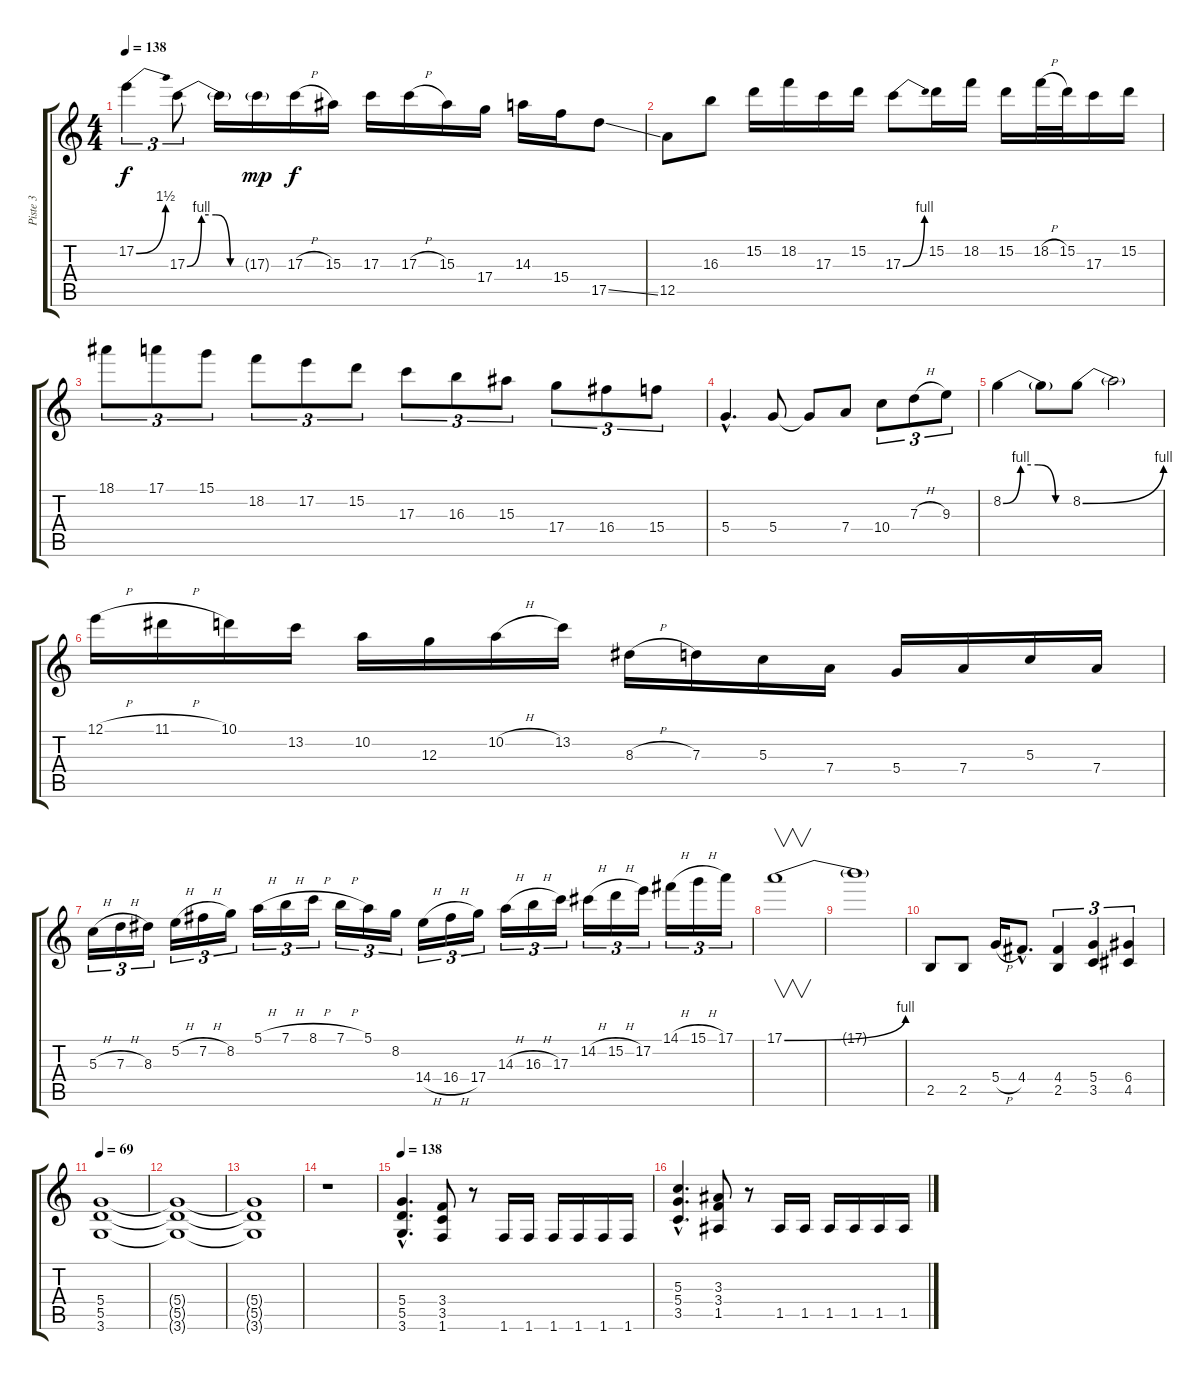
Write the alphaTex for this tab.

\track ("Piste 3" "Piste 3") {instrument distortionguitar}
\staff {score tabs}
\tuning (E4 B3 G3 D3 A2 E2) {hide}
\ts (4 4)
\tempo 138
\clef g2
\ks c
17.2{be (bend 0 0 60 6)}.4{tu (3 2) dy f} 17.3{be (custom 0 0 15 4 30 4 45 0 60 0)}.8{tu (3 2)} 17.3{t}.16 17.3{g}.16{dy mp} 17.3{h}.16{dy f} 15.3.16 17.3.16 17.3{h}.16 15.3.16 17.4.16 14.3.16 15.4.16 17.5{ss}.8 |
12.5.8 16.3.8 15.2.16 18.2.16 17.3.16 15.2.16 17.3{be (bend 0 0 60 4)}.8 15.2.16 18.2.16 15.2.16 18.2{h}.32 15.2.32 17.3.16 15.2.16 |
18.1.8{tu (3 2)} 17.1.8{tu (3 2)} 15.1.8{tu (3 2)} 18.2.8{tu (3 2)} 17.2.8{tu (3 2)} 15.2.8{tu (3 2)} 17.3.8{tu (3 2)} 16.3.8{tu (3 2)} 15.3.8{tu (3 2)} 17.4.8{tu (3 2)} 16.4.8{tu (3 2)} 15.4.8{tu (3 2)} |
5.4{hac}.4{d} 5.4.8 5.4{t}.8 7.4.8 10.4.8{tu (3 2)} 7.3{h}.8{tu (3 2)} 9.3.8{tu (3 2)} |
8.2{be (custom 0 0 15 4 30 4 45 0 60 0)}.4 8.2{t}.8 8.2{be (bend 0 0 60 4)}.8 8.2{t}.2 |
12.1{h}.16 11.1{h}.16 10.1.16 13.2.16 10.2.16 12.3.16 10.2{h}.16 13.2.16 8.3{h}.16 7.3.16 5.3.16 7.4.16 5.4.16 7.4.16 5.3.16 7.4.16 |
5.3{h}.16{tu (3 2)} 7.3{h}.16{tu (3 2)} 8.3.16{tu (3 2)} 5.2{h}.16{tu (3 2)} 7.2{h}.16{tu (3 2)} 8.2.16{tu (3 2)} 5.1{h}.16{tu (3 2)} 7.1{h}.16{tu (3 2)} 8.1{h}.16{tu (3 2)} 7.1{h}.16{tu (3 2)} 5.1.16{tu (3 2)} 8.2.16{tu (3 2)} 14.4{h}.16{tu (3 2)} 16.4{h}.16{tu (3 2)} 17.4.16{tu (3 2)} 14.3{h}.16{tu (3 2)} 16.3{h}.16{tu (3 2)} 17.3.16{tu (3 2)} 14.2{h}.16{tu (3 2)} 15.2{h}.16{tu (3 2)} 17.2.16{tu (3 2)} 14.1{h}.16{tu (3 2)} 15.1{h}.16{tu (3 2)} 17.1.16{tu (3 2)} |
17.1{be (bend 0 0 60 4)}.1{v} |
17.1{t}.1 |
2.5.8 2.5.8 5.4{h}.16 4.4{hac}.8{d} (4.4 2.5).4{tu (3 2)} (5.4 3.5).4{tu (3 2)} (6.4 4.5).4{tu (3 2)} |
\tempo 69
(5.4 5.5 3.6).1 |
(5.4{t} 5.5{t} 3.6{t}).1 |
(5.4{t} 5.5{t} 3.6{t}).1 |
r.1 |
\tempo 138
(5.4{hac} 5.5{hac} 3.6{hac}).4{d} (3.4 3.5 1.6).8 r.8 1.6.16 1.6.16 1.6.16 1.6.16 1.6.16 1.6.16 |
(5.3{hac} 5.4{hac} 3.5{hac}).4{d} (3.3 3.4 1.5).8 r.8 1.5.16 1.5.16 1.5.16 1.5.16 1.5.16 1.5.16
